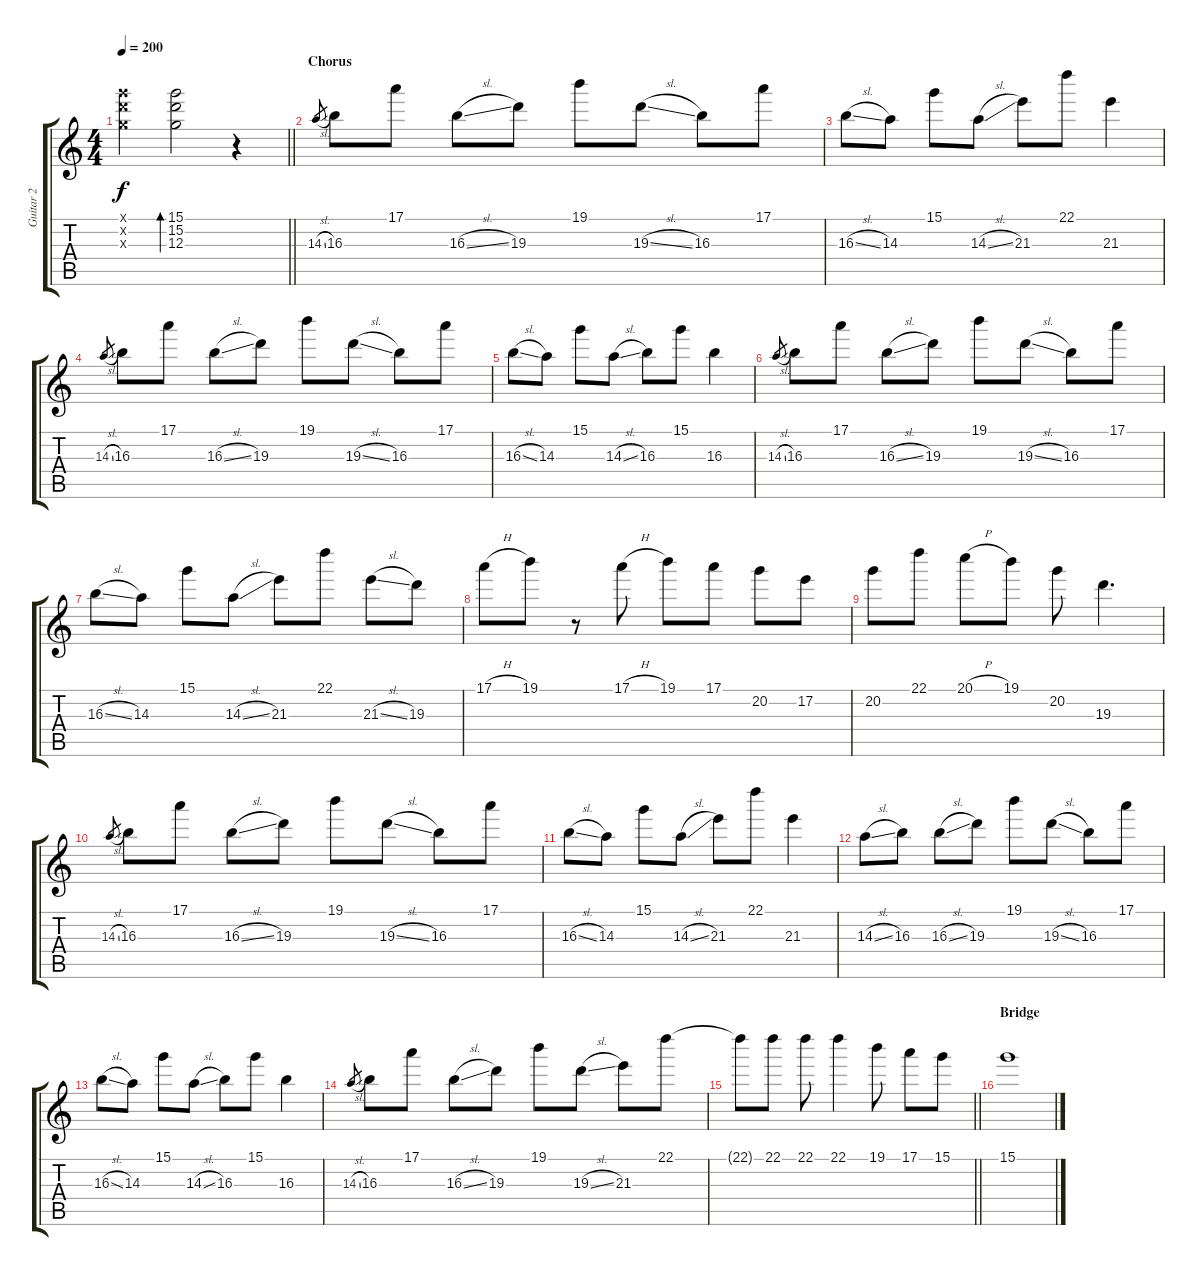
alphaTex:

\track ("Guitar 2" "Guitar 2") {instrument overdrivenguitar}
\staff {score tabs}
\tuning (E4 B3 G3 D3 A2 E2) {hide}
\ts (4 4)
\tempo 200
\clef g2
\barLineRight lightlight
\ks c
(15.1{x} 15.2{x} 12.3{x}).4{dy f} (15.1 15.2 12.3).2{bd 480} r.4 |
\section ("" "Chorus")
14.3{sl}.8{gr} 16.3.8 17.1.8 16.3{sl}.8 19.3.8 19.1.8 19.3{sl}.8 16.3.8 17.1.8 |
16.3{sl}.8 14.3.8 15.1.8 14.3{sl}.8 21.3.8 22.1.8 21.3.4 |
14.3{sl}.8{gr} 16.3.8 17.1.8 16.3{sl}.8 19.3.8 19.1.8 19.3{sl}.8 16.3.8 17.1.8 |
16.3{sl}.8 14.3.8 15.1.8 14.3{sl}.8 16.3.8 15.1.8 16.3.4 |
14.3{sl}.8{gr} 16.3.8 17.1.8 16.3{sl}.8 19.3.8 19.1.8 19.3{sl}.8 16.3.8 17.1.8 |
16.3{sl}.8 14.3.8 15.1.8 14.3{sl}.8 21.3.8 22.1.8 21.3{sl}.8 19.3.8 |
17.1{h}.8 19.1.8 r.8 17.1{h}.8 19.1.8 17.1.8 20.2.8 17.2.8 |
20.2.8 22.1.8 20.1{h}.8 19.1.8 20.2.8 19.3.4{d} |
14.3{sl}.8{gr} 16.3.8 17.1.8 16.3{sl}.8 19.3.8 19.1.8 19.3{sl}.8 16.3.8 17.1.8 |
16.3{sl}.8 14.3.8 15.1.8 14.3{sl}.8 21.3.8 22.1.8 21.3.4 |
14.3{sl}.8 16.3.8 16.3{sl}.8 19.3.8 19.1.8 19.3{sl}.8 16.3.8 17.1.8 |
16.3{sl}.8 14.3.8 15.1.8 14.3{sl}.8 16.3.8 15.1.8 16.3.4 |
14.3{sl}.8{gr} 16.3.8 17.1.8 16.3{sl}.8 19.3.8 19.1.8 19.3{sl}.8 21.3.8 22.1.8 |
\barLineRight lightlight
22.1{t}.8 22.1.8 22.1.8 22.1.4 19.1.8 17.1.8 15.1.8 |
\section ("" "Bridge")
15.1.1
